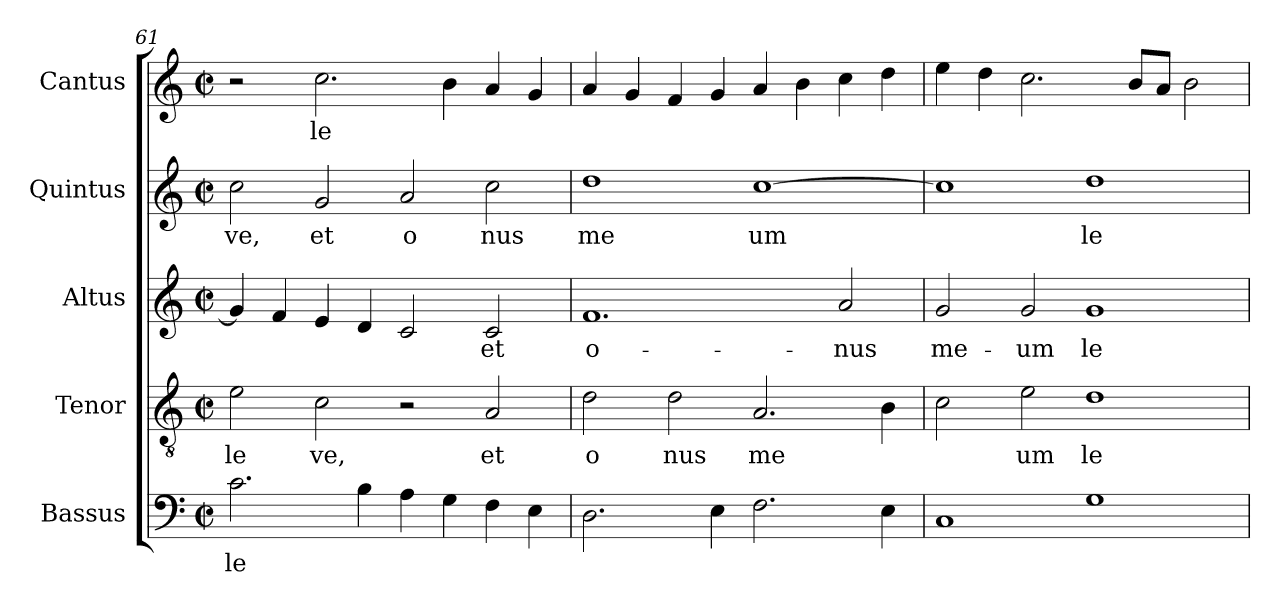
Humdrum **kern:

**kern	**text	**kern	**text	**kern	**text	**kern	**text	**kern	**text
*part5	*part5	*part4	*part4	*part3	*part3	*part2	*part2	*part1	*part1
*staff5	*staff5	*staff4	*staff4	*staff3	*staff3	*staff2	*staff2	*staff1	*staff1
*I"Bassus	*	*I"Tenor	*	*I"Altus	*	*I"Quintus	*	*I"Cantus	*
*clefF4	*	*clefGv2	*	*clefG2	*	*clefG2	*	*clefG2	*
*M2/2	*	*M2/2	*	*M2/2	*	*M2/2	*	*M2/2	*
*met(c|)	*	*met(c|)	*	*met(c|)	*	*met(c|)	*	*met(c|)	*
=61	=61	=61	=61	=61	=61	=61	=61	=61	=61
!	!LO:LY:b:cj	!	!LO:LY:b:cj	!	!	!	!LO:LY:b:cj	!	!
2.c\	le	2e\	le	4g/]	.	2cc\	ve,	2r	.
.	.	.	.	4f/	.	.	.	.	.
!	!	!	!LO:LY:b:cj	!	!	!	!LO:LY:b:cj	!	!LO:LY:b:cj
.	.	2c\	ve,	4e/	.	2g/	et	2.cc\	le
4B\	.	.	.	4d/	.	.	.	.	.
!	!	!	!	!	!	!	!LO:LY:b:cj	!	!
4A\	.	2r	.	2c/	.	2a/	o	.	.
4G\	.	.	.	.	.	.	.	4b\	.
!	!	!	!LO:LY:b:cj	!	!LO:LY:b:cj	!	!LO:LY:b:cj	!	!
4F\	.	2A/	et	2c/	et	2cc\	nus	4a/	.
4E\	.	.	.	.	.	.	.	4g/	.
=62	=62	=62	=62	=62	=62	=62	=62	=62	=62
!	!	!	!LO:LY:b:cj	!	!LO:LY:b:cj	!	!LO:LY:b:cj	!	!
2.D\	.	2d\	o	1.f	o-	1dd	me	4a/	.
.	.	.	.	.	.	.	.	4g/	.
!	!	!	!LO:LY:b:cj	!	!	!	!	!	!
.	.	2d\	nus	.	.	.	.	4f/	.
4E\	.	.	.	.	.	.	.	4g/	.
!	!	!	!LO:LY:b	!	!	!	!LO:LY:b:cj	!	!
2.F\	.	2.A/	me	.	.	[>1cc	um	4a/	.
.	.	.	.	.	.	.	.	4b\	.
!	!	!	!	!	!LO:LY:b:cj	!	!	!	!
.	.	.	.	2a/	-nus	.	.	4cc\	.
4E\	.	4B\	.	.	.	.	.	4dd\	.
=63	=63	=63	=63	=63	=63	=63	=63	=63	=63
!	!	!	!	!	!LO:LY:b:cj	!	!	!	!
1C	.	2c\	.	2g/	me-	1cc]	.	4ee\	.
.	.	.	.	.	.	.	.	4dd\	.
!	!	!	!LO:LY:b:cj	!	!LO:LY:b:cj	!	!	!	!
.	.	2e\	um	2g/	-um	.	.	2.cc\	.
!	!	!	!LO:LY:b:cj	!	!LO:LY:b:cj	!	!LO:LY:b:cj	!	!
1G	.	1d	le	1g	le-	1dd	le	.	.
.	.	.	.	.	.	.	.	8b/L	.
.	.	.	.	.	.	.	.	8a/J	.
.	.	.	.	.	.	.	.	2b\	.
=	=	=	=	=	=	=	=	=	=
*-	*-	*-	*-	*-	*-	*-	*-	*-	*-
